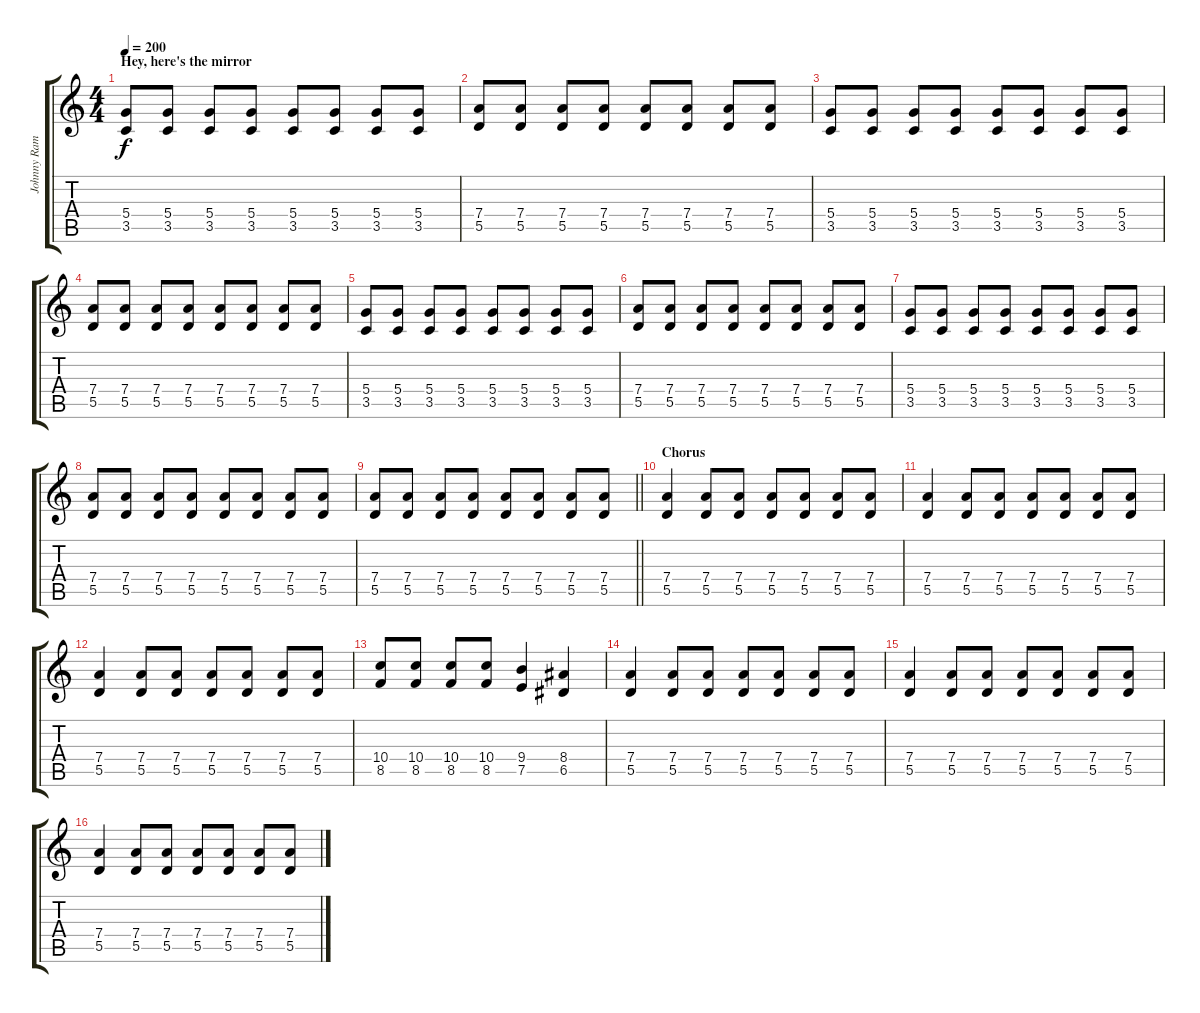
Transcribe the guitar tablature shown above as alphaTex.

\track ("Johnny Ramone" "Johnny Ram") {instrument overdrivenguitar}
\staff {score tabs}
\tuning (E4 B3 G3 D3 A2 E2) {hide}
\ts (4 4)
\section ("" "Hey, here's the mirror")
\tempo 200
\clef g2
\ks c
(5.4 3.5).8{dy f} (5.4 3.5).8 (5.4 3.5).8 (5.4 3.5).8 (5.4 3.5).8 (5.4 3.5).8 (5.4 3.5).8 (5.4 3.5).8 |
(7.4 5.5).8 (7.4 5.5).8 (7.4 5.5).8 (7.4 5.5).8 (7.4 5.5).8 (7.4 5.5).8 (7.4 5.5).8 (7.4 5.5).8 |
(5.4 3.5).8 (5.4 3.5).8 (5.4 3.5).8 (5.4 3.5).8 (5.4 3.5).8 (5.4 3.5).8 (5.4 3.5).8 (5.4 3.5).8 |
(7.4 5.5).8 (7.4 5.5).8 (7.4 5.5).8 (7.4 5.5).8 (7.4 5.5).8 (7.4 5.5).8 (7.4 5.5).8 (7.4 5.5).8 |
(5.4 3.5).8 (5.4 3.5).8 (5.4 3.5).8 (5.4 3.5).8 (5.4 3.5).8 (5.4 3.5).8 (5.4 3.5).8 (5.4 3.5).8 |
(7.4 5.5).8 (7.4 5.5).8 (7.4 5.5).8 (7.4 5.5).8 (7.4 5.5).8 (7.4 5.5).8 (7.4 5.5).8 (7.4 5.5).8 |
(5.4 3.5).8 (5.4 3.5).8 (5.4 3.5).8 (5.4 3.5).8 (5.4 3.5).8 (5.4 3.5).8 (5.4 3.5).8 (5.4 3.5).8 |
(7.4 5.5).8 (7.4 5.5).8 (7.4 5.5).8 (7.4 5.5).8 (7.4 5.5).8 (7.4 5.5).8 (7.4 5.5).8 (7.4 5.5).8 |
\barLineRight lightlight
(7.4 5.5).8 (7.4 5.5).8 (7.4 5.5).8 (7.4 5.5).8 (7.4 5.5).8 (7.4 5.5).8 (7.4 5.5).8 (7.4 5.5).8 |
\section ("" "Chorus")
(7.4 5.5).4 (7.4 5.5).8 (7.4 5.5).8 (7.4 5.5).8 (7.4 5.5).8 (7.4 5.5).8 (7.4 5.5).8 |
(7.4 5.5).4 (7.4 5.5).8 (7.4 5.5).8 (7.4 5.5).8 (7.4 5.5).8 (7.4 5.5).8 (7.4 5.5).8 |
(7.4 5.5).4 (7.4 5.5).8 (7.4 5.5).8 (7.4 5.5).8 (7.4 5.5).8 (7.4 5.5).8 (7.4 5.5).8 |
(10.4 8.5).8 (10.4 8.5).8 (10.4 8.5).8 (10.4 8.5).8 (9.4 7.5).4 (8.4 6.5).4 |
(7.4 5.5).4 (7.4 5.5).8 (7.4 5.5).8 (7.4 5.5).8 (7.4 5.5).8 (7.4 5.5).8 (7.4 5.5).8 |
(7.4 5.5).4 (7.4 5.5).8 (7.4 5.5).8 (7.4 5.5).8 (7.4 5.5).8 (7.4 5.5).8 (7.4 5.5).8 |
(7.4 5.5).4 (7.4 5.5).8 (7.4 5.5).8 (7.4 5.5).8 (7.4 5.5).8 (7.4 5.5).8 (7.4 5.5).8
